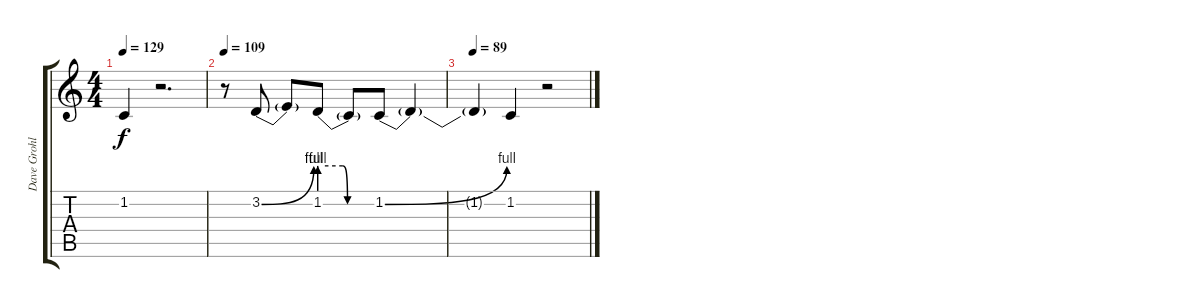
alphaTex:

\track ("Dave Grohl (Lead Vocals)" "Dave Grohl") {instrument clarinet}
\staff {score tabs}
\tuning (E4 B3 G3 D3 A2 E2) {hide}
\ts (4 4)
\tempo 129
\clef g2
\ks c
1.2{t}.4{dy f} r.2{d} |
\tempo 109
r.8 3.2{be (bend 0 0 60 4)}.8 3.2{t}.8 1.2{be (custom 0 4 25 4 30 0 60 0)}.8 1.2{t}.8 1.2{be (bend 0 0 60 4)}.8 1.2{t}.4 |
\tempo 89
1.2{t}.4 1.2.4 r.2
